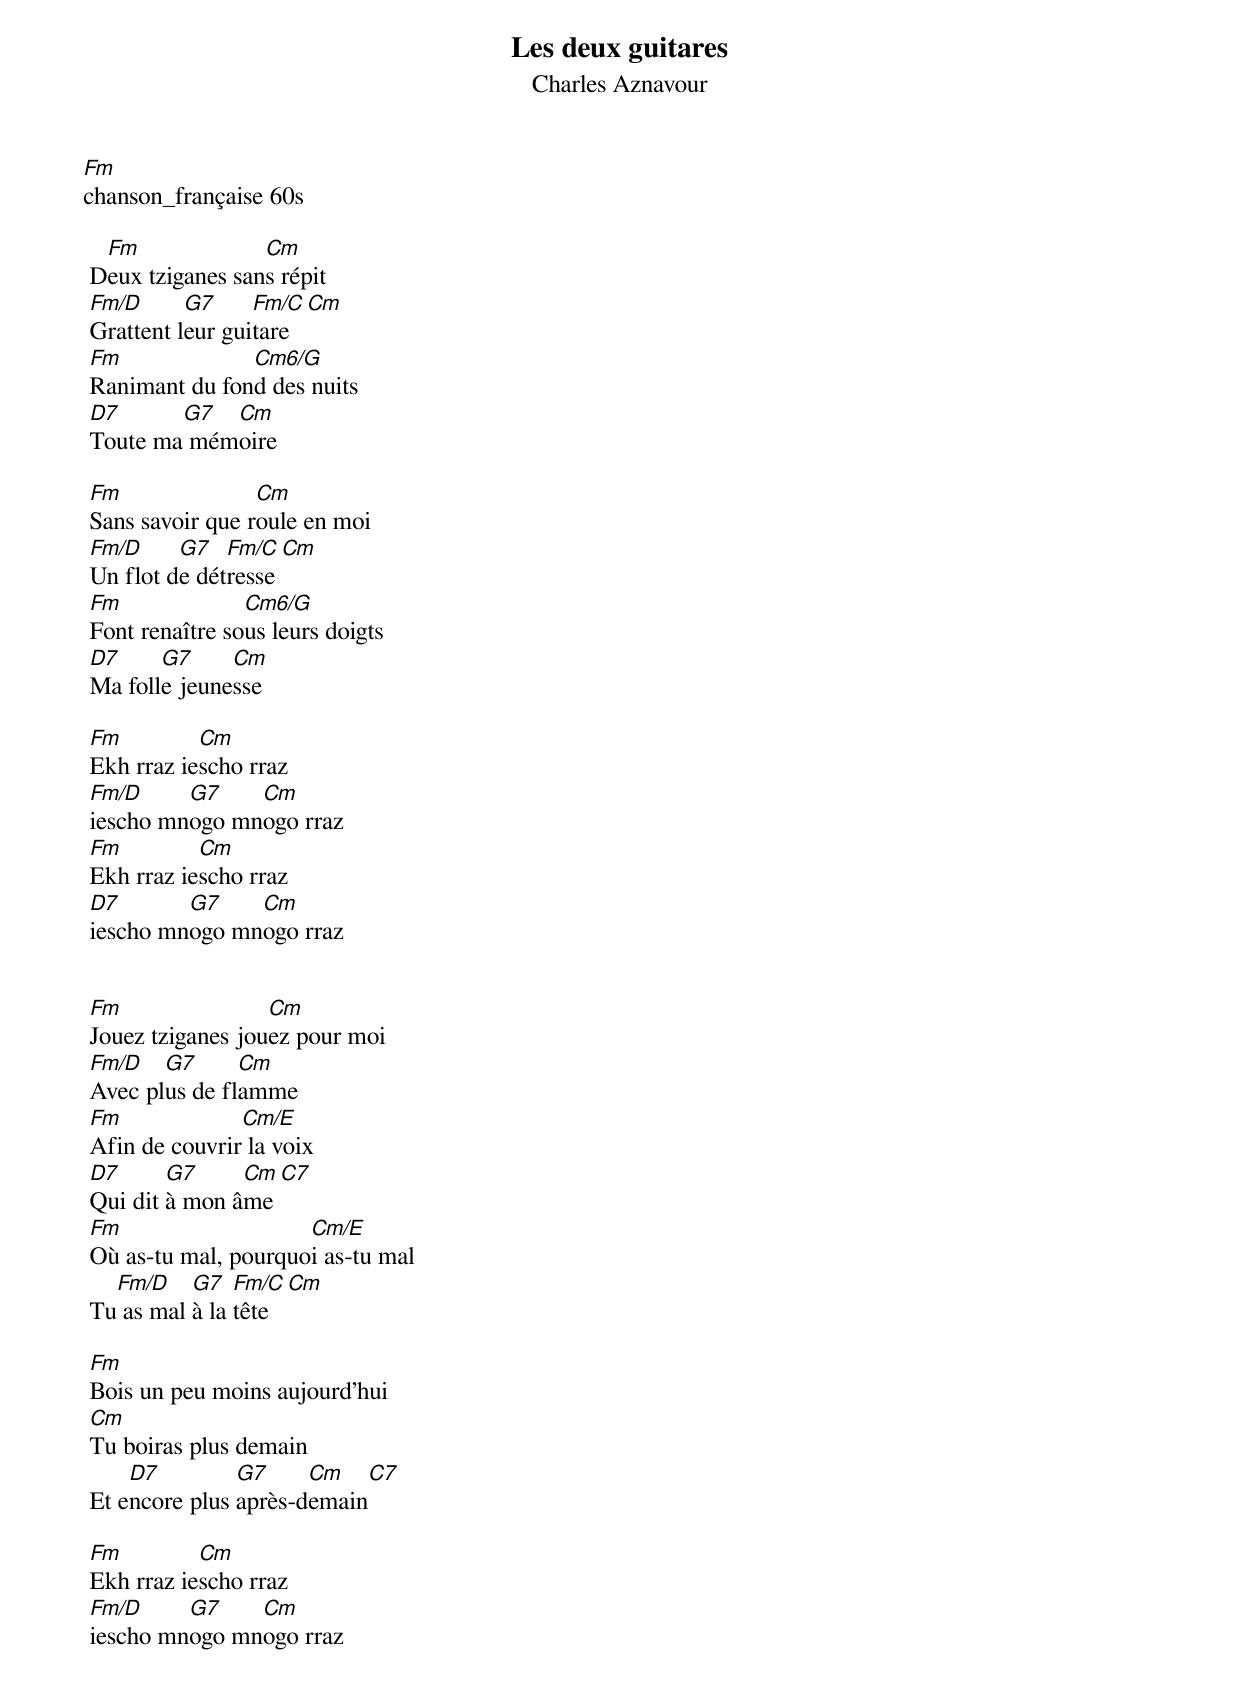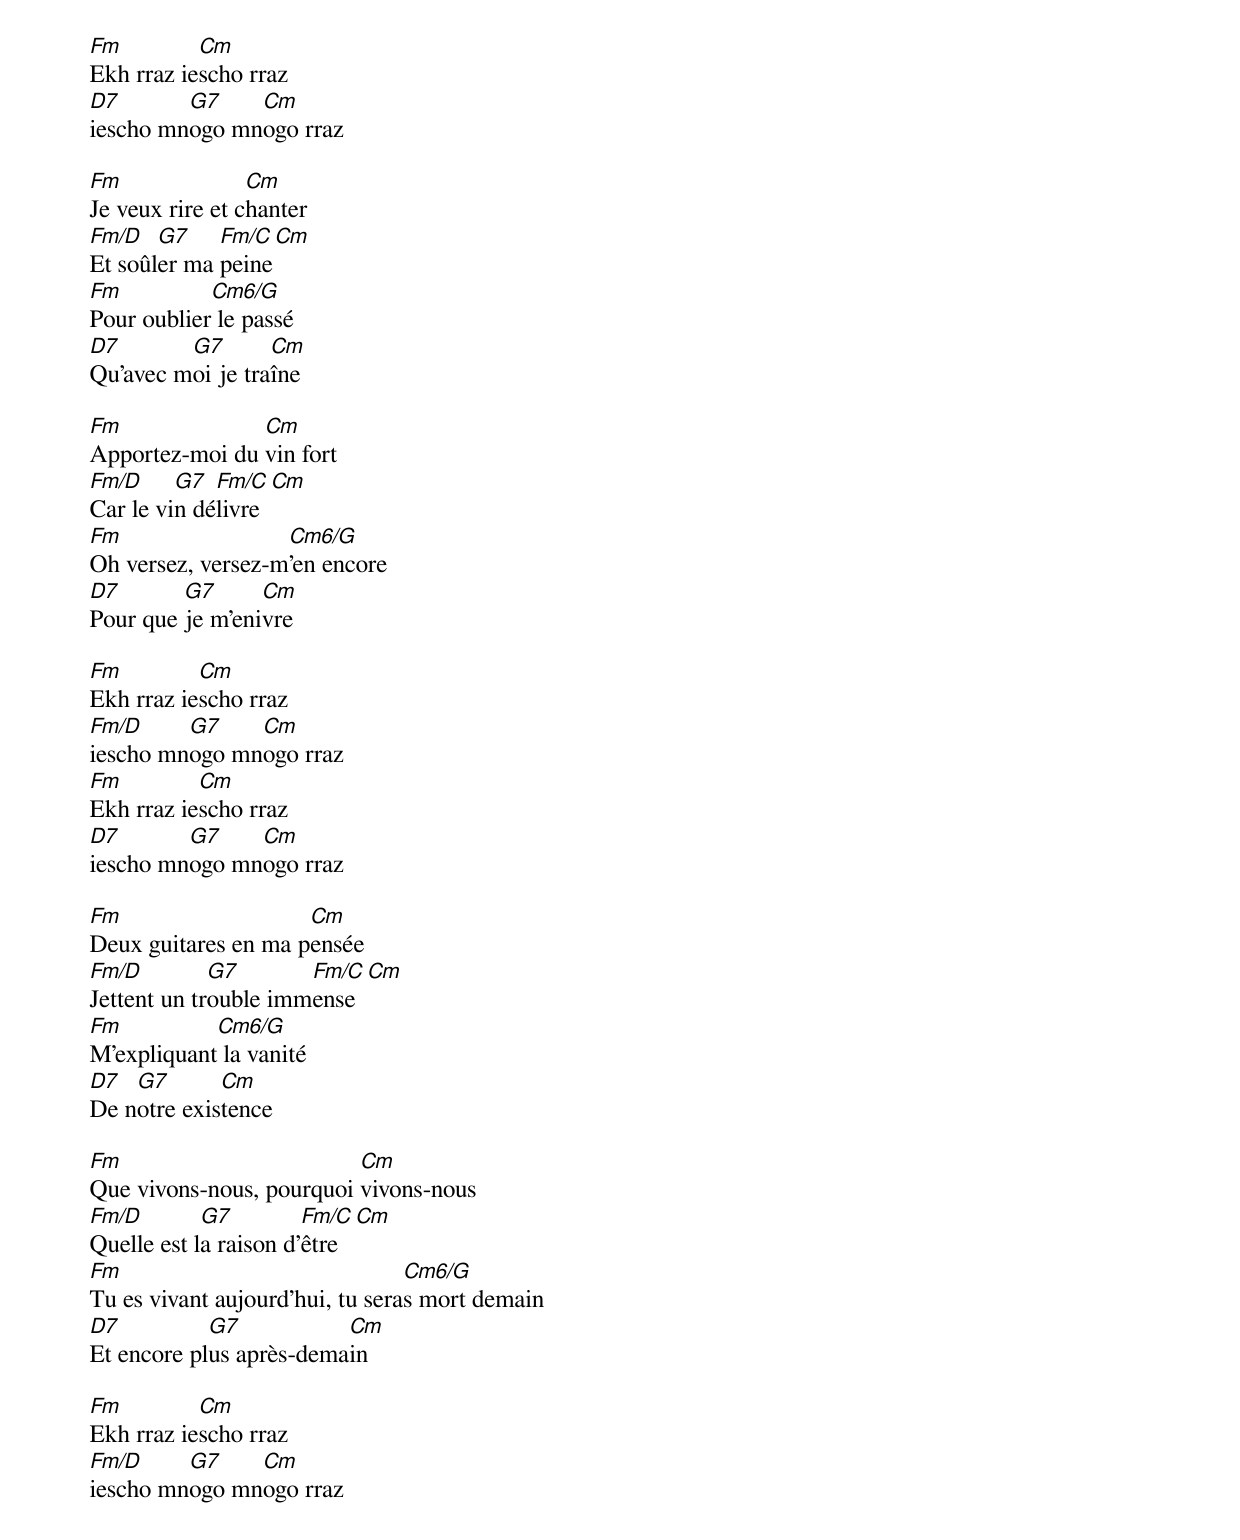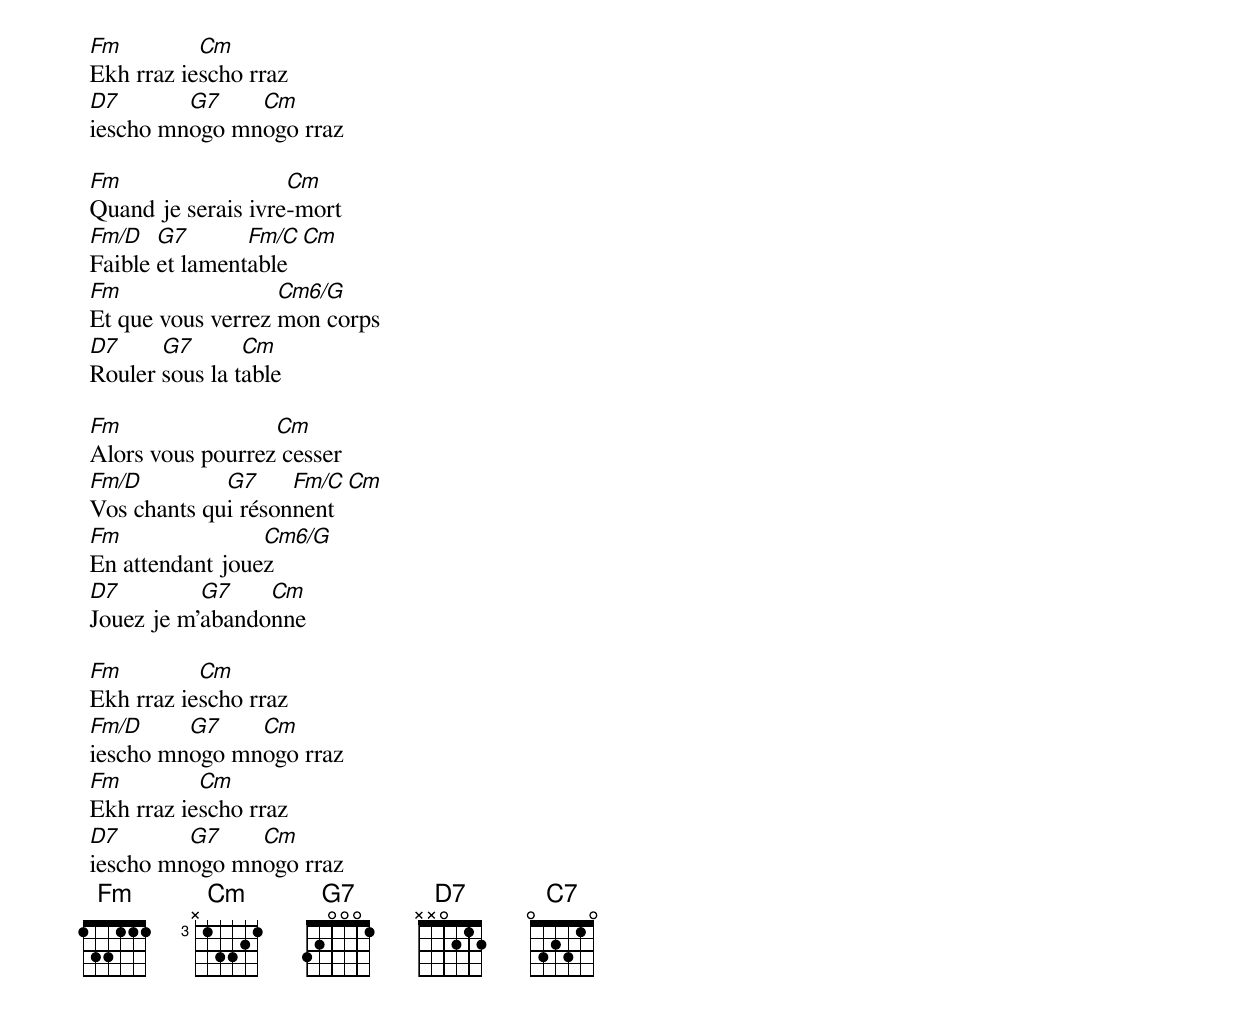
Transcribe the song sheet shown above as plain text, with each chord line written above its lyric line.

Les deux guitares
Charles Aznavour
Fm
chanson_française 60s

  Fm              Cm
 Deux tziganes sans répit
 Fm/D      G7     Fm/C   Cm
 Grattent leur guitare
 Fm             Cm6/G
 Ranimant du fond des nuits
 D7      G7  Cm
 Toute ma mémoire

 Fm               Cm
 Sans savoir que roule en moi
 Fm/D     G7   Fm/C   Cm
 Un flot de détresse
 Fm              Cm6/G
 Font renaître sous leurs doigts
 D7     G7     Cm
 Ma folle jeunesse

 Fm         Cm
 Ekh rraz iescho rraz
 Fm/D     G7    Cm
 iescho mnogo mnogo rraz
 Fm         Cm
 Ekh rraz iescho rraz
 D7       G7    Cm
 iescho mnogo mnogo rraz


 Fm                Cm
 Jouez tziganes jouez pour moi
 Fm/D   G7      Cm
 Avec plus de flamme
 Fm             Cm/E
 Afin de couvrir la voix
 D7      G7     Cm   C7
 Qui dit à mon âme
 Fm                   Cm/E
 Où as-tu mal, pourquoi as-tu mal
   Fm/D    G7   Fm/C   Cm
 Tu as mal à la tête

 Fm
 Bois un peu moins aujourd'hui
 Cm
 Tu boiras plus demain
     D7         G7     Cm       C7
 Et encore plus après-demain

 Fm         Cm
 Ekh rraz iescho rraz
 Fm/D     G7    Cm
 iescho mnogo mnogo rraz
 Fm         Cm
 Ekh rraz iescho rraz
 D7       G7    Cm
 iescho mnogo mnogo rraz

 Fm               Cm
 Je veux rire et chanter
 Fm/D   G7    Fm/C   Cm
 Et soûler ma peine
 Fm          Cm6/G
 Pour oublier le passé
 D7       G7       Cm
 Qu'avec moi je traîne

 Fm              Cm
 Apportez-moi du vin fort
 Fm/D     G7  Fm/C   Cm
 Car le vin délivre
 Fm                 Cm6/G
 Oh versez, versez-m'en encore
 D7       G7      Cm
 Pour que je m'enivre

 Fm         Cm
 Ekh rraz iescho rraz
 Fm/D     G7    Cm
 iescho mnogo mnogo rraz
 Fm         Cm
 Ekh rraz iescho rraz
 D7       G7    Cm
 iescho mnogo mnogo rraz

 Fm                   Cm
 Deux guitares en ma pensée
 Fm/D         G7       Fm/C   Cm
 Jettent un trouble immense
 Fm          Cm6/G
 M'expliquant la vanité
 D7  G7       Cm
 De notre existence

 Fm                        Cm
 Que vivons-nous, pourquoi vivons-nous
 Fm/D        G7         Fm/C  Cm
 Quelle est la raison d'être
 Fm                               Cm6/G
 Tu es vivant aujourd'hui, tu seras mort demain
 D7          G7           Cm
 Et encore plus après-demain

 Fm         Cm
 Ekh rraz iescho rraz
 Fm/D     G7    Cm
 iescho mnogo mnogo rraz
 Fm         Cm
 Ekh rraz iescho rraz
 D7       G7    Cm
 iescho mnogo mnogo rraz

 Fm                  Cm
 Quand je serais ivre-mort
 Fm/D   G7       Fm/C   Cm
 Faible et lamentable
 Fm                 Cm6/G
 Et que vous verrez mon corps
 D7     G7       Cm
 Rouler sous la table

 Fm                Cm
 Alors vous pourrez cesser
 Fm/D         G7     Fm/C   Cm
 Vos chants qui résonnent
 Fm               Cm6/G
 En attendant jouez
 D7         G7    Cm
 Jouez je m'abandonne

 Fm         Cm
 Ekh rraz iescho rraz
 Fm/D     G7    Cm
 iescho mnogo mnogo rraz
 Fm         Cm
 Ekh rraz iescho rraz
 D7       G7    Cm
 iescho mnogo mnogo rraz
